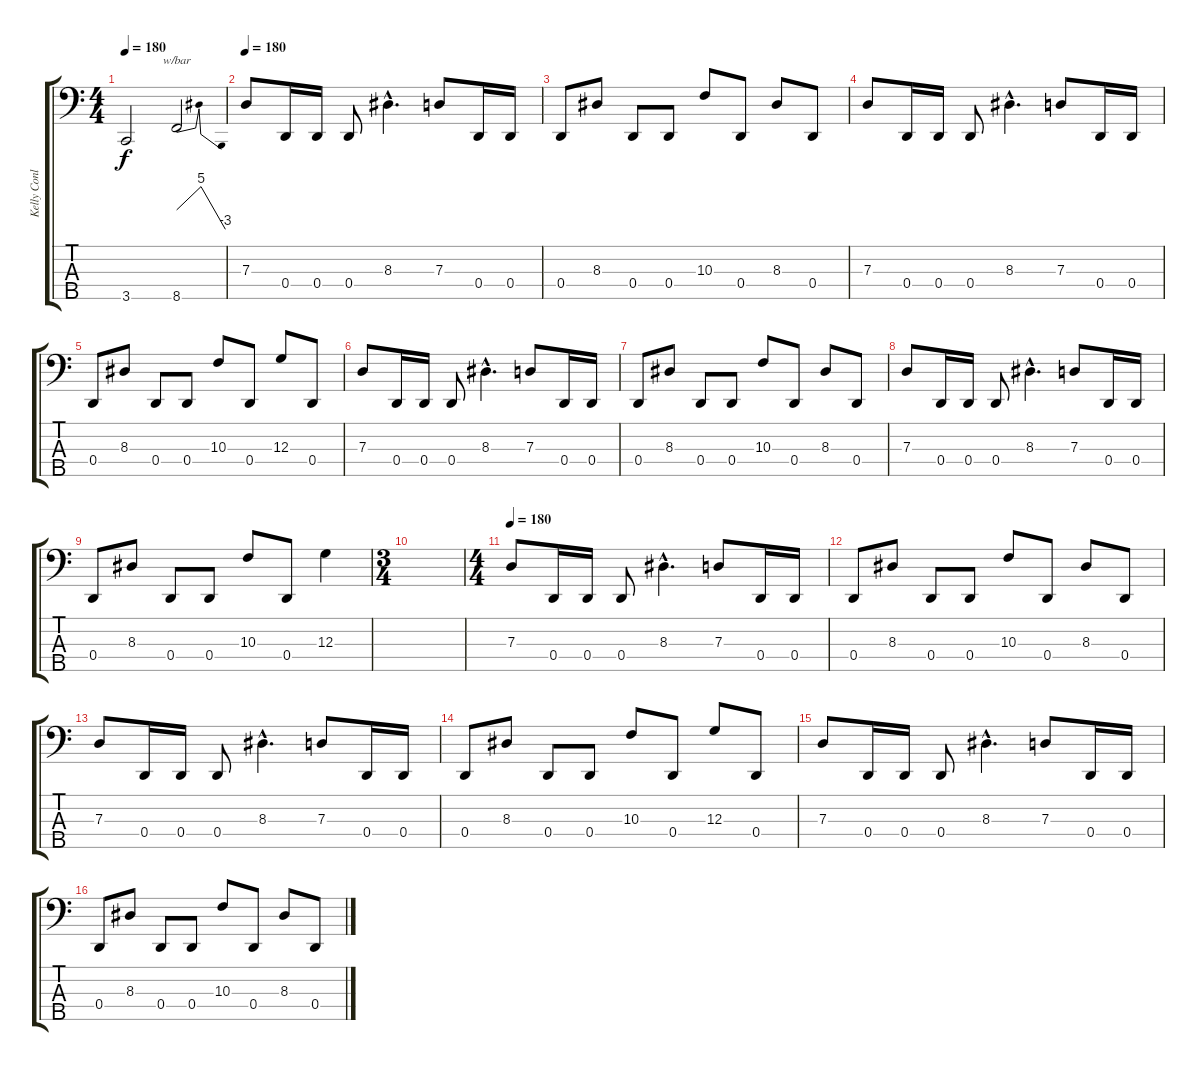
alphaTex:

\track ("Kelly Conlon" "Kelly Conl") {instrument slapbass2}
\staff {score tabs}
\tuning (F2 C2 G1 D1 A0) {hide}
\ts (4 4)
\tempo 180
\clef f4
\ks c
3.5{t}.2{dy f} 8.5.2{tbe (dip default 0 0 11 20 60 -12)} |
\tempo 180
7.3.8 0.4.16 0.4.16 0.4.8 8.3{hac}.4{d} 7.3.8 0.4.16 0.4.16 |
0.4.8 8.3.8 0.4.8 0.4.8 10.3.8 0.4.8 8.3.8 0.4.8 |
7.3.8 0.4.16 0.4.16 0.4.8 8.3{hac}.4{d} 7.3.8 0.4.16 0.4.16 |
0.4.8 8.3.8 0.4.8 0.4.8 10.3.8 0.4.8 12.3.8 0.4.8 |
7.3.8 0.4.16 0.4.16 0.4.8 8.3{hac}.4{d} 7.3.8 0.4.16 0.4.16 |
0.4.8 8.3.8 0.4.8 0.4.8 10.3.8 0.4.8 8.3.8 0.4.8 |
7.3.8 0.4.16 0.4.16 0.4.8 8.3{hac}.4{d} 7.3.8 0.4.16 0.4.16 |
0.4.8 8.3.8 0.4.8 0.4.8 10.3.8 0.4.8 12.3.4 |
\ts (3 4)
|
\ts (4 4)
\tempo 180
7.3.8 0.4.16 0.4.16 0.4.8 8.3{hac}.4{d} 7.3.8 0.4.16 0.4.16 |
0.4.8 8.3.8 0.4.8 0.4.8 10.3.8 0.4.8 8.3.8 0.4.8 |
7.3.8 0.4.16 0.4.16 0.4.8 8.3{hac}.4{d} 7.3.8 0.4.16 0.4.16 |
0.4.8 8.3.8 0.4.8 0.4.8 10.3.8 0.4.8 12.3.8 0.4.8 |
7.3.8 0.4.16 0.4.16 0.4.8 8.3{hac}.4{d} 7.3.8 0.4.16 0.4.16 |
0.4.8 8.3.8 0.4.8 0.4.8 10.3.8 0.4.8 8.3.8 0.4.8
